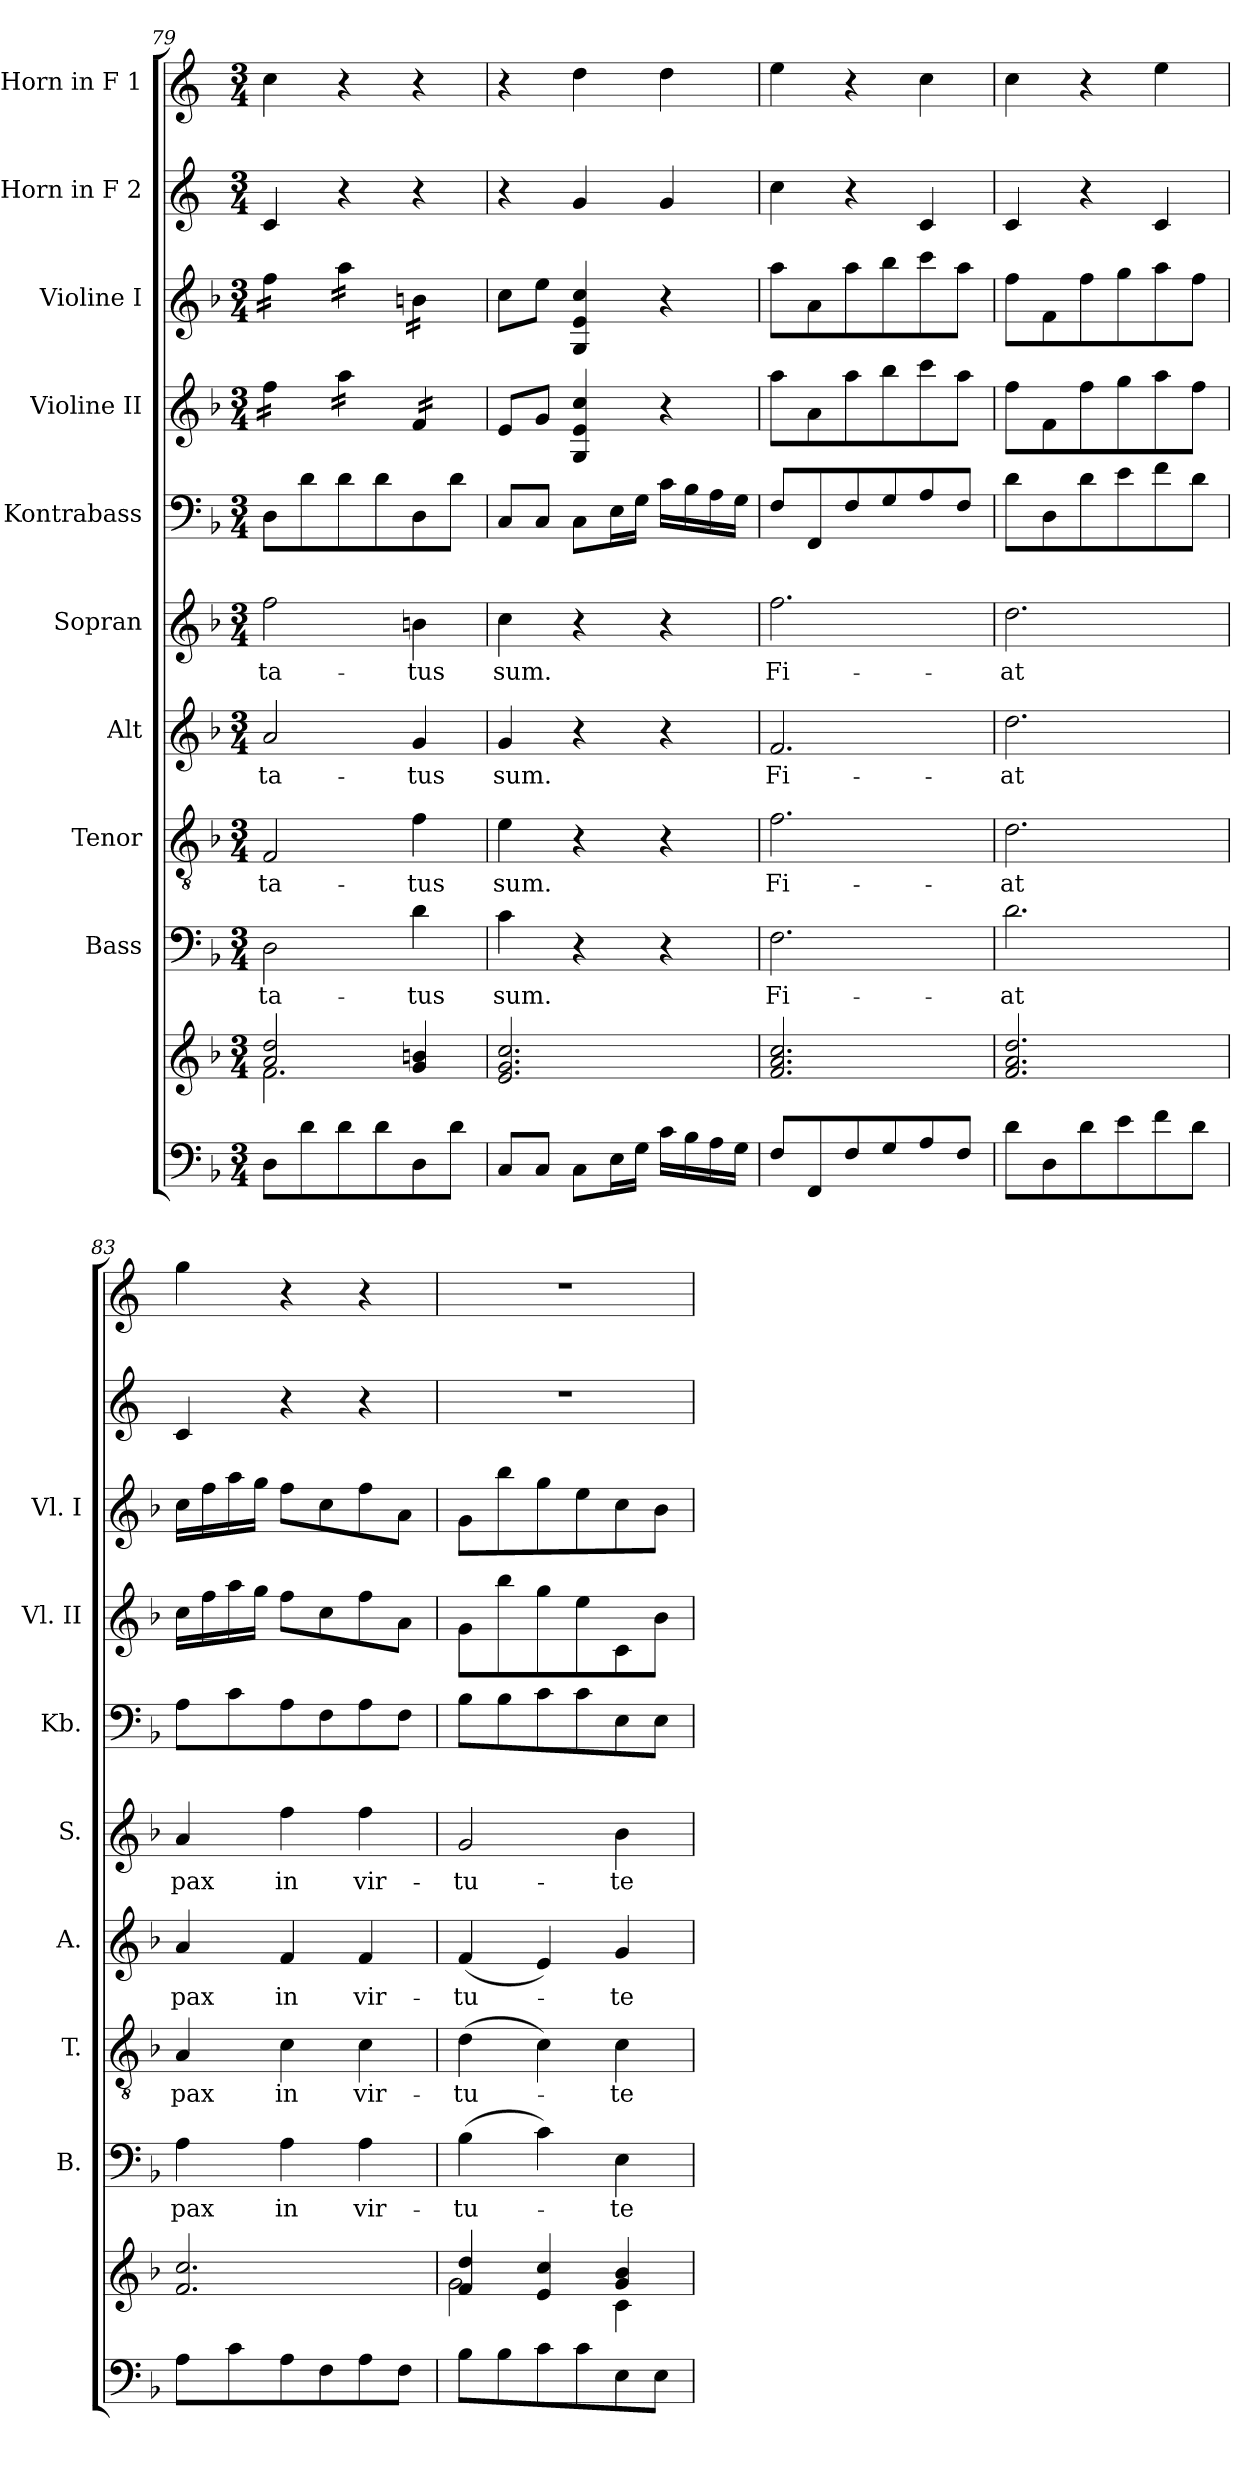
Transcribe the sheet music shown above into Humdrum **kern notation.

**kern	**kern	**kern	**text	**kern	**text	**kern	**text	**kern	**text	**kern	**kern	**kern	**kern	**kern
*part10	*part10	*part9	*part9	*part8	*part8	*part7	*part7	*part6	*part6	*part5	*part4	*part3	*part2	*part1
*staff11	*staff10	*staff9	*staff9	*staff8	*staff8	*staff7	*staff7	*staff6	*staff6	*staff5	*staff4	*staff3	*staff2	*staff1
*	*	*I"Bass	*	*I"Tenor	*	*I"Alt	*	*I"Sopran	*	*I"Kontrabass	*I"Violine II	*I"Violine I	*I"Horn in F 2	*I"Horn in F 1
*	*	*I'B.	*	*I'T.	*	*I'A.	*	*I'S.	*	*I'Kb.	*I'Vl. II	*I'Vl. I	*	*
*clefF4	*clefG2	*clefF4	*	*clefGv2	*	*clefG2	*	*clefG2	*	*clefF4	*clefG2	*clefG2	*clefG2	*clefG2
*	*	*	*	*	*	*	*	*	*	*ITrd7c12	*	*	*ITrd4c7	*ITrd4c7
*k[b-]	*k[b-]	*k[b-]	*	*k[b-]	*	*k[b-]	*	*k[b-]	*	*k[b-]	*k[b-]	*k[b-]	*k[b-]	*k[b-]
*F:	*F:	*F:	*	*F:	*	*F:	*	*F:	*	*F:	*F:	*F:	*F:	*F:
*M3/4	*M3/4	*M3/4	*	*M3/4	*	*M3/4	*	*M3/4	*	*M3/4	*M3/4	*M3/4	*M3/4	*M3/4
=79	=79	=79	=79	=79	=79	=79	=79	=79	=79	=79	=79	=79	=79	=79
*	*^	*	*	*	*	*	*	*	*	*	*	*	*	*
!	!	!	!	!LO:LY:b	!	!LO:LY:b	!	!LO:LY:b	!	!LO:LY:b	!	!	!	!	!
*	*	*	*	*	*	*	*	*	*	*	*	*tremolo	*	*	*
*	*	*	*	*	*	*	*	*	*	*	*	*	*tremolo	*	*
8D\L	2a/ 2dd/	2.f\	2D\	-ta-	2F/	-ta-	2a/	-ta-	2ff\	-ta-	8DD\L	16ff\LL	16ff\LL	4F/	4f\
.	.	.	.	.	.	.	.	.	.	.	.	16ff\	16ff\	.	.
8d\	.	.	.	.	.	.	.	.	.	.	8D\	16ff\	16ff\	.	.
.	.	.	.	.	.	.	.	.	.	.	.	16ff\JJ	16ff\JJ	.	.
8d\	.	.	.	.	.	.	.	.	.	.	8D\	16aa\LL	16aa\LL	4r	4r
.	.	.	.	.	.	.	.	.	.	.	.	16aa\	16aa\	.	.
8d\	.	.	.	.	.	.	.	.	.	.	8D\	16aa\	16aa\	.	.
.	.	.	.	.	.	.	.	.	.	.	.	16aa\JJ	16aa\JJ	.	.
!	!	!	!	!LO:LY:b	!	!LO:LY:b	!	!LO:LY:b	!	!LO:LY:b	!	!	!	!	!
8D\	4g/ 4bn/	.	4d\	-tus	4f\	-tus	4g/	-tus	4bn\	-tus	8DD\	16f/LL	16bn\LL	4r	4r
.	.	.	.	.	.	.	.	.	.	.	.	16f/	16bn\	.	.
8d\J	.	.	.	.	.	.	.	.	.	.	8D\J	16f/	16bn\	.	.
.	.	.	.	.	.	.	.	.	.	.	.	16f/JJ	16bn\JJ	.	.
*	*	*	*	*	*	*	*	*	*	*	*	*	*Xtremolo	*	*
*	*	*	*	*	*	*	*	*	*	*	*	*Xtremolo	*	*	*
*	*v	*v	*	*	*	*	*	*	*	*	*	*	*	*	*
!!LO:PB:g=z
=80	=80	=80	=80	=80	=80	=80	=80	=80	=80	=80	=80	=80	=80	=80
!	!	!	!LO:LY:b	!	!LO:LY:b	!	!LO:LY:b	!	!LO:LY:b	!	!	!	!	!
8C/L	2.e/ 2.g/ 2.cc/	4c\	sum.	4e\	sum.	4g/	sum.	4cc\	sum.	8CC/L	8e/L	8cc\L	4r	4r
8C/J	.	.	.	.	.	.	.	.	.	8CC/J	8g/J	8ee\J	.	.
8C\L	.	4r	.	4r	.	4r	.	4r	.	8CC\L	4G/ 4e/ 4cc/	4G/ 4e/ 4cc/	4c/	4g\
16E\L	.	.	.	.	.	.	.	.	.	16EE\L	.	.	.	.
16G\JJ	.	.	.	.	.	.	.	.	.	16GG\JJ	.	.	.	.
16c\LL	.	4r	.	4r	.	4r	.	4r	.	16C\LL	4r	4r	4c/	4g\
16B-\	.	.	.	.	.	.	.	.	.	16BB-\	.	.	.	.
16A\	.	.	.	.	.	.	.	.	.	16AA\	.	.	.	.
16G\JJ	.	.	.	.	.	.	.	.	.	16GG\JJ	.	.	.	.
=81	=81	=81	=81	=81	=81	=81	=81	=81	=81	=81	=81	=81	=81	=81
!	!	!	!LO:LY:b	!	!LO:LY:b	!	!LO:LY:b	!	!LO:LY:b	!	!	!	!	!
8F/L	2.f/ 2.a/ 2.cc/	2.F\	Fi-	2.f\	Fi-	2.f/	Fi-	2.ff\	Fi-	8FF/L	8aa\L	8aa\L	4f\	4a\
8FF/	.	.	.	.	.	.	.	.	.	8FFF/	8a\	8a\	.	.
8F/	.	.	.	.	.	.	.	.	.	8FF/	8aa\	8aa\	4r	4r
8G/	.	.	.	.	.	.	.	.	.	8GG/	8bb-\	8bb-\	.	.
8A/	.	.	.	.	.	.	.	.	.	8AA/	8ccc\	8ccc\	4F/	4f\
8F/J	.	.	.	.	.	.	.	.	.	8FF/J	8aa\J	8aa\J	.	.
=82	=82	=82	=82	=82	=82	=82	=82	=82	=82	=82	=82	=82	=82	=82
!	!	!	!LO:LY:b	!	!LO:LY:b	!	!LO:LY:b	!	!LO:LY:b	!	!	!	!	!
8d\L	2.f/ 2.a/ 2.dd/	2.d\	-at	2.d\	-at	2.dd\	-at	2.dd\	-at	8D\L	8ff\L	8ff\L	4F/	4f\
8D\	.	.	.	.	.	.	.	.	.	8DD\	8f\	8f\	.	.
8d\	.	.	.	.	.	.	.	.	.	8D\	8ff\	8ff\	4r	4r
8e\	.	.	.	.	.	.	.	.	.	8E\	8gg\	8gg\	.	.
8f\	.	.	.	.	.	.	.	.	.	8F\	8aa\	8aa\	4F/	4a\
8d\J	.	.	.	.	.	.	.	.	.	8D\J	8ff\J	8ff\J	.	.
=83	=83	=83	=83	=83	=83	=83	=83	=83	=83	=83	=83	=83	=83	=83
!	!	!	!LO:LY:b	!	!LO:LY:b	!	!LO:LY:b	!	!LO:LY:b	!	!	!	!	!
8A\L	2.f/ 2.cc/	4A\	pax	4A/	pax	4a/	pax	4a/	pax	8AA\L	16cc\LL	16cc\LL	4F/	4cc\
.	.	.	.	.	.	.	.	.	.	.	16ff\	16ff\	.	.
8c\	.	.	.	.	.	.	.	.	.	8C\	16aa\	16aa\	.	.
.	.	.	.	.	.	.	.	.	.	.	16gg\JJ	16gg\JJ	.	.
!	!	!	!LO:LY:b	!	!LO:LY:b	!	!LO:LY:b	!	!LO:LY:b	!	!	!	!	!
8A\	.	4A\	in	4c\	in	4f/	in	4ff\	in	8AA\	8ff\L	8ff\L	4r	4r
8F\	.	.	.	.	.	.	.	.	.	8FF\	8cc\	8cc\	.	.
!	!	!	!LO:LY:b	!	!LO:LY:b	!	!LO:LY:b	!	!LO:LY:b	!	!	!	!	!
8A\	.	4A\	vir-	4c\	vir-	4f/	vir-	4ff\	vir-	8AA\	8ff\	8ff\	4r	4r
8F\J	.	.	.	.	.	.	.	.	.	8FF\J	8a\J	8a\J	.	.
=84	=84	=84	=84	=84	=84	=84	=84	=84	=84	=84	=84	=84	=84	=84
*	*^	*	*	*	*	*	*	*	*	*	*	*	*	*
!	!	!	!	!LO:LY:b	!	!LO:LY:b	!	!LO:LY:b	!	!LO:LY:b	!	!	!	!	!
8B-\L	4f/ 4dd/	2g\	(>4B-\	-tu-	(>4d\	-tu-	(<4f/	-tu-	2g/	-tu-	8BB-\L	8g\L	8g\L	2.r	2.r
8B-\	.	.	.	.	.	.	.	.	.	.	8BB-\	8bb-\	8bb-\	.	.
8c\	4e/ 4cc/	.	4c\)	.	4c\)	.	4e/)	.	.	.	8C\	8gg\	8gg\	.	.
8c\	.	.	.	.	.	.	.	.	.	.	8C\	8ee\	8ee\	.	.
!	!	!	!	!LO:LY:b	!	!LO:LY:b	!	!LO:LY:b	!	!LO:LY:b	!	!	!	!	!
8E\	4g/ 4b-/	4c\	4E\	-te	4c\	-te	4g/	-te	4b-\	-te	8EE\	8c\	8cc\	.	.
8E\J	.	.	.	.	.	.	.	.	.	.	8EE\J	8b-\J	8b-\J	.	.
*	*v	*v	*	*	*	*	*	*	*	*	*	*	*	*	*
=	=	=	=	=	=	=	=	=	=	=	=	=	=	=
*-	*-	*-	*-	*-	*-	*-	*-	*-	*-	*-	*-	*-	*-	*-
